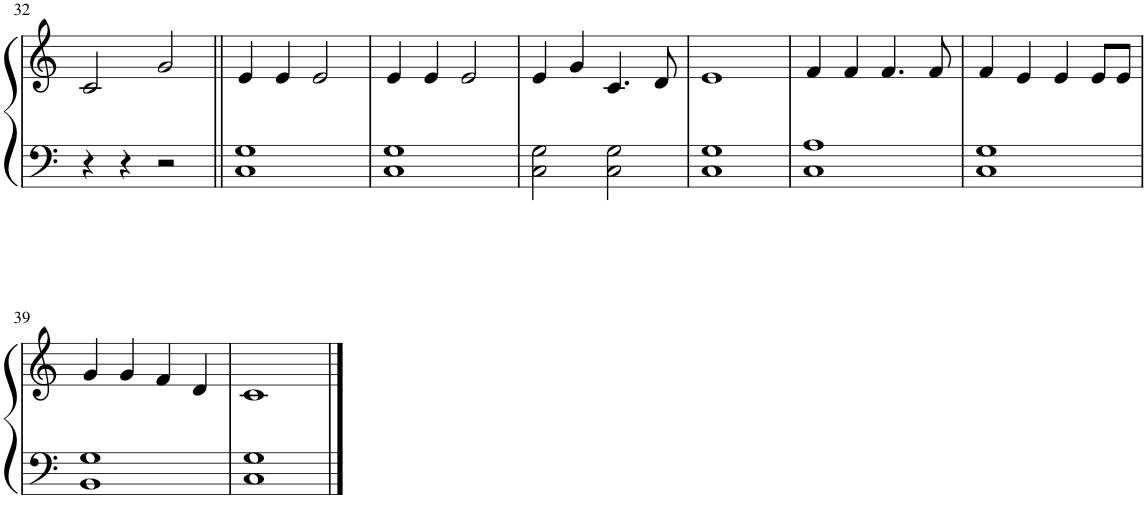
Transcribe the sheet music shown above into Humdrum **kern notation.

**kern	**kern
*part1	*part1
*staff2	*staff1
*I"Piano	*
*I'Pno.	*
!!LO:PB:g=z
*clefF4	*clefG2
*k[]	*k[]
*M4/4	*M4/4
=32	=32
4r	2c/
4r	.
2r	2g/
=33||	=33||
1C 1G	4e/
.	4e/
.	2e/
=34	=34
1C 1G	4e/
.	4e/
.	2e/
=35	=35
2C\ 2G\	4e/
.	4g/
2C\ 2G\	4.c/
.	8d/
=36	=36
1C 1G	1e
=37	=37
1C 1A	4f/
.	4f/
.	4.f/
.	8f/
=38	=38
1C 1G	4f/
.	4e/
.	4e/
.	8e/L
.	8e/J
!!LO:LB:g=z
=39	=39
1BB 1G	4g/
.	4g/
.	4f/
.	4d/
=40	=40
1C 1G	1c
==	==
*-	*-
